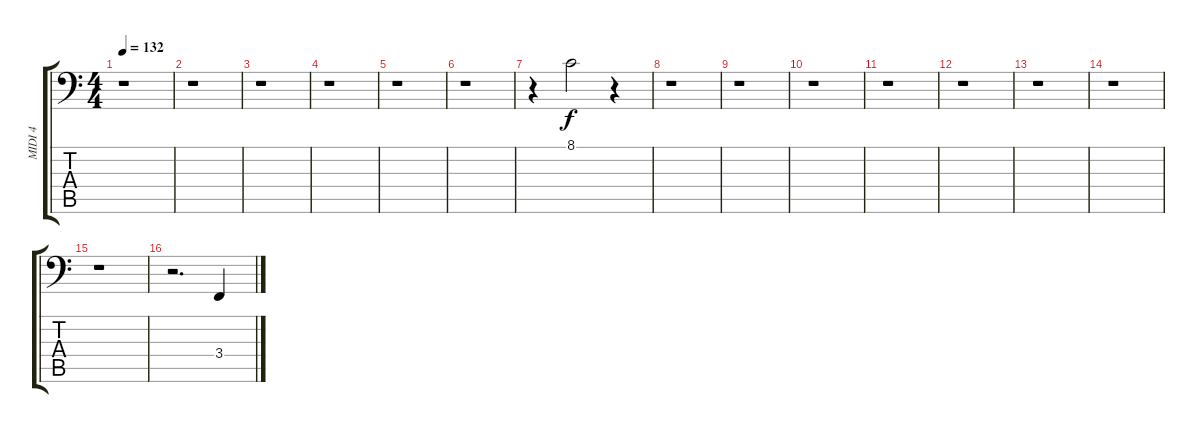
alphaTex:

\track ("MIDI 4" "MIDI 4") {solo instrument synthstrings1}
\staff {score tabs}
\tuning (E3 B2 G2 D2 A1 E1) {hide}
\ts (4 4)
\tempo 132
\clef f4
\ks c
r.1{dy f} |
r.1 |
r.1 |
r.1 |
r.1 |
r.1 |
r.4 8.1.2 r.4 |
r.1 |
r.1 |
r.1 |
r.1 |
r.1 |
r.1 |
r.1 |
r.1 |
r.2{d} 3.4.4
